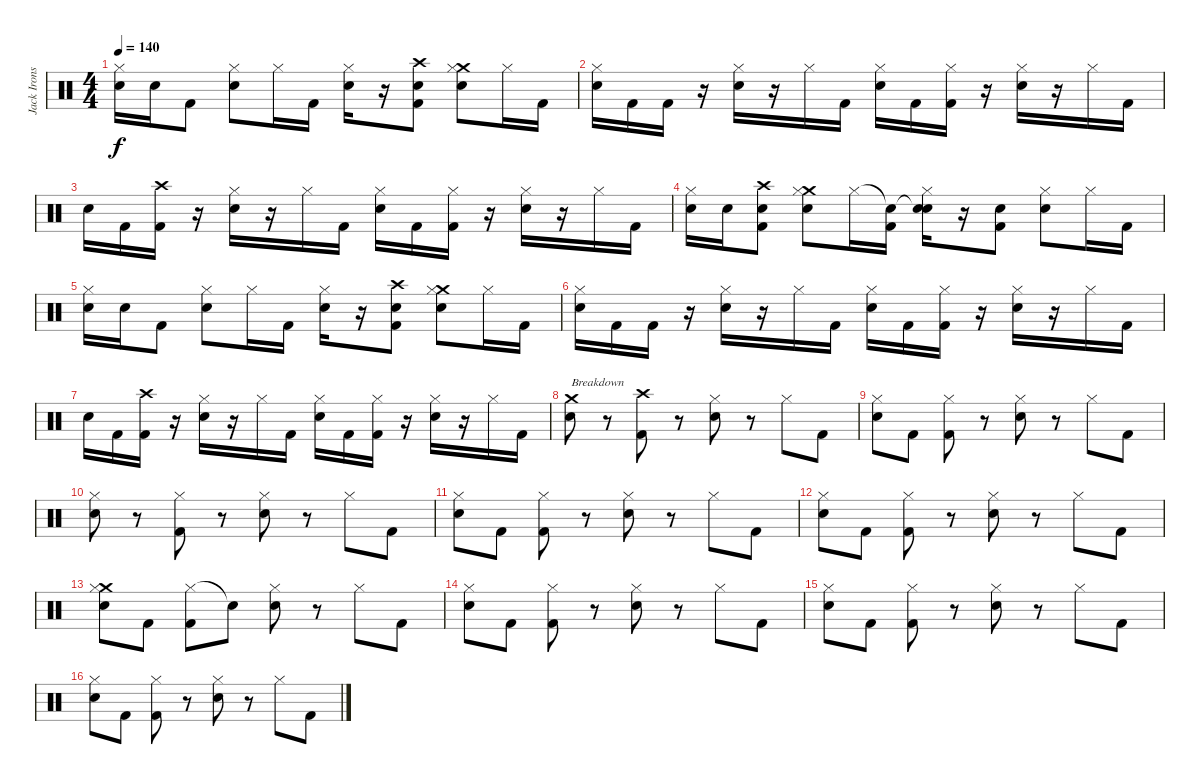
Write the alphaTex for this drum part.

\track ("Jack Irons" "Jack Irons") {instrument percussion}
\staff {score}
\articulation defaults
\ts (4 4)
\tempo 140
\clef neutral
\ks c
("Hi-Hat (closed)" "Snare (hit) 2").16{dy f} "Snare (hit) 2".16 "Kick (hit) 2".8 ("Hi-Hat (closed)" "Snare (hit) 2").8 "Hi-Hat (closed)".16 "Kick (hit) 2".16 ("Hi-Hat (closed)" "Snare (hit) 2").16 r.16 ("Crash high (hit)" "Snare (hit) 2" "Kick (hit) 2").8 ("Crash medium (hit)" "Hi-Hat (closed)" "Snare (hit) 2").8 "Hi-Hat (closed)".16 "Kick (hit) 2".16 |
("Hi-Hat (closed)" "Snare (hit) 2").16 "Kick (hit) 2".16 "Kick (hit) 2".16 r.16 ("Hi-Hat (closed)" "Snare (hit) 2").16 r.16 "Hi-Hat (closed)".16 "Kick (hit) 2".16 ("Hi-Hat (closed)" "Snare (hit) 2").16 "Kick (hit) 2".16 ("Hi-Hat (closed)" "Kick (hit) 2").16 r.16 ("Hi-Hat (closed)" "Snare (hit) 2").16 r.16 "Hi-Hat (closed)".16 "Kick (hit) 2".16 |
"Snare (hit) 2".16 "Kick (hit) 2".16 ("Crash high (hit)" "Kick (hit) 2").16 r.16 ("Hi-Hat (closed)" "Snare (hit) 2").16 r.16 "Hi-Hat (closed)".16 "Kick (hit) 2".16 ("Hi-Hat (closed)" "Snare (hit) 2").16 "Kick (hit) 2".16 ("Hi-Hat (closed)" "Kick (hit) 2").16 r.16 ("Hi-Hat (closed)" "Snare (hit) 2").16 r.16 "Hi-Hat (closed)".16 "Kick (hit) 2".16 |
("Hi-Hat (closed)" "Snare (hit) 2").16 "Snare (hit) 2".16 ("Crash high (hit)" "Snare (hit) 2" "Kick (hit) 2").8 ("Crash medium (hit)" "Hi-Hat (closed)" "Snare (hit) 2").8 "Hi-Hat (closed)".16 ("Snare (hit)"{t} "Kick (hit) 2").16 ("Snare (hit)"{t} "Hi-Hat (closed)" "Snare (hit) 2").16 r.16 ("Snare (hit) 2" "Kick (hit) 2").8 ("Hi-Hat (closed)" "Snare (hit) 2").8 "Hi-Hat (closed)".16 "Kick (hit) 2".16 |
("Hi-Hat (closed)" "Snare (hit) 2").16 "Snare (hit) 2".16 "Kick (hit) 2".8 ("Hi-Hat (closed)" "Snare (hit) 2").8 "Hi-Hat (closed)".16 "Kick (hit) 2".16 ("Hi-Hat (closed)" "Snare (hit) 2").16 r.16 ("Crash high (hit)" "Snare (hit) 2" "Kick (hit) 2").8 ("Crash medium (hit)" "Hi-Hat (closed)" "Snare (hit) 2").8 "Hi-Hat (closed)".16 "Kick (hit) 2".16 |
("Hi-Hat (closed)" "Snare (hit) 2").16 "Kick (hit) 2".16 "Kick (hit) 2".16 r.16 ("Hi-Hat (closed)" "Snare (hit) 2").16 r.16 "Hi-Hat (closed)".16 "Kick (hit) 2".16 ("Hi-Hat (closed)" "Snare (hit) 2").16 "Kick (hit) 2".16 ("Hi-Hat (closed)" "Kick (hit) 2").16 r.16 ("Hi-Hat (closed)" "Snare (hit) 2").16 r.16 "Hi-Hat (closed)".16 "Kick (hit) 2".16 |
"Snare (hit) 2".16 "Kick (hit) 2".16 ("Crash high (hit)" "Kick (hit) 2").16 r.16 ("Hi-Hat (closed)" "Snare (hit) 2").16 r.16 "Hi-Hat (closed)".16 "Kick (hit) 2".16 ("Hi-Hat (closed)" "Snare (hit) 2").16 "Kick (hit) 2".16 ("Hi-Hat (closed)" "Kick (hit) 2").16 r.16 ("Hi-Hat (closed)" "Snare (hit) 2").16 r.16 "Hi-Hat (closed)".16 "Kick (hit) 2".16 |
("Crash medium (hit)" "Snare (hit) 2").8{txt "Breakdown"} r.8 ("Crash high (hit)" "Kick (hit) 2").8 r.8 ("Hi-Hat (closed)" "Snare (hit) 2").8 r.8 "Hi-Hat (closed)".8 "Kick (hit) 2".8 |
("Hi-Hat (closed)" "Snare (hit) 2").8 "Kick (hit) 2".8 ("Hi-Hat (closed)" "Kick (hit) 2").8 r.8 ("Hi-Hat (closed)" "Snare (hit) 2").8 r.8 "Hi-Hat (closed)".8 "Kick (hit) 2".8 |
("Hi-Hat (closed)" "Snare (hit) 2").8 r.8 ("Hi-Hat (closed)" "Kick (hit) 2").8 r.8 ("Hi-Hat (closed)" "Snare (hit) 2").8 r.8 "Hi-Hat (closed)".8 "Kick (hit) 2".8 |
("Hi-Hat (closed)" "Snare (hit) 2").8 "Kick (hit) 2".8 ("Hi-Hat (closed)" "Kick (hit) 2").8 r.8 ("Hi-Hat (closed)" "Snare (hit) 2").8 r.8 "Hi-Hat (closed)".8 "Kick (hit) 2".8 |
("Hi-Hat (closed)" "Snare (hit) 2").8 "Kick (hit) 2".8 ("Hi-Hat (closed)" "Kick (hit) 2").8 r.8 ("Hi-Hat (closed)" "Snare (hit) 2").8 r.8 "Hi-Hat (closed)".8 "Kick (hit) 2".8 |
("Crash medium (hit)" "Hi-Hat (closed)" "Snare (hit) 2").8 "Kick (hit) 2".8 ("Hi-Hat (closed)" "Kick (hit) 2").8 "Snare (hit)"{t}.8 ("Hi-Hat (closed)" "Snare (hit) 2").8 r.8 "Hi-Hat (closed)".8 "Kick (hit) 2".8 |
("Hi-Hat (closed)" "Snare (hit) 2").8 "Kick (hit) 2".8 ("Hi-Hat (closed)" "Kick (hit) 2").8 r.8 ("Hi-Hat (closed)" "Snare (hit) 2").8 r.8 "Hi-Hat (closed)".8 "Kick (hit) 2".8 |
("Hi-Hat (closed)" "Snare (hit) 2").8 "Kick (hit) 2".8 ("Hi-Hat (closed)" "Kick (hit) 2").8 r.8 ("Hi-Hat (closed)" "Snare (hit) 2").8 r.8 "Hi-Hat (closed)".8 "Kick (hit) 2".8 |
("Hi-Hat (closed)" "Snare (hit) 2").8 "Kick (hit) 2".8 ("Hi-Hat (closed)" "Kick (hit) 2").8 r.8 ("Hi-Hat (closed)" "Snare (hit) 2").8 r.8 "Hi-Hat (closed)".8 "Kick (hit) 2".8
